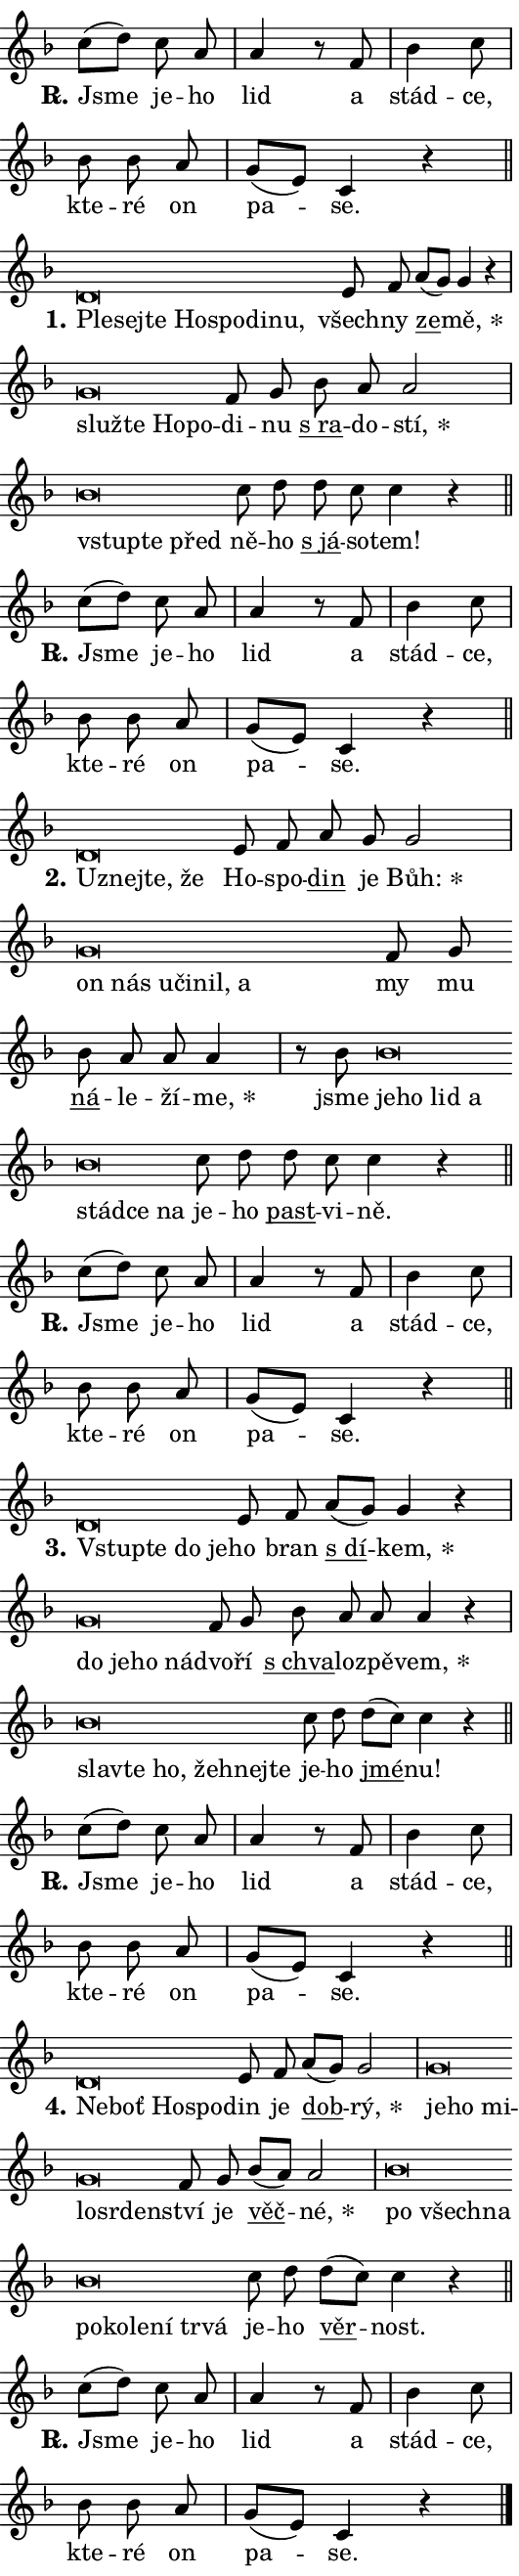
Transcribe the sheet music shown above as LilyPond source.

\version "2.24.0"
\header { tagline = "" }
\paper {
  indent = 0\cm
  top-margin = 0\cm
  right-margin = 0.13\cm % to fit lyric hyphens
  bottom-margin = 0\cm
  left-margin = 0\cm
  paper-width = 9\cm
  page-breaking = #ly:one-page-breaking
  system-system-spacing.basic-distance = #11
  score-system-spacing.basic-distance = #11
  ragged-last = ##f
}


%% Author: Thomas Morley
%% https://lists.gnu.org/archive/html/lilypond-user/2020-05/msg00002.html
#(define (line-position grob)
"Returns position of @var[grob} in current system:
   @code{'start}, if at first time-step
   @code{'end}, if at last time-step
   @code{'middle} otherwise
"
  (let* ((col (ly:item-get-column grob))
         (ln (ly:grob-object col 'left-neighbor))
         (rn (ly:grob-object col 'right-neighbor))
         (col-to-check-left (if (ly:grob? ln) ln col))
         (col-to-check-right (if (ly:grob? rn) rn col))
         (break-dir-left
           (and
             (ly:grob-property col-to-check-left 'non-musical #f)
             (ly:item-break-dir col-to-check-left)))
         (break-dir-right
           (and
             (ly:grob-property col-to-check-right 'non-musical #f)
             (ly:item-break-dir col-to-check-right))))
        (cond ((eqv? 1 break-dir-left) 'start)
              ((eqv? -1 break-dir-right) 'end)
              (else 'middle))))

#(define (tranparent-at-line-position vctor)
  (lambda (grob)
  "Relying on @code{line-position} select the relevant enry from @var{vctor}.
Used to determine transparency,"
    (case (line-position grob)
      ((end) (not (vector-ref vctor 0)))
      ((middle) (not (vector-ref vctor 1)))
      ((start) (not (vector-ref vctor 2))))))

noteHeadBreakVisibility =
#(define-music-function (break-visibility)(vector?)
"Makes @code{NoteHead}s transparent relying on @var{break-visibility}"
#{
  \override NoteHead.transparent =
    #(tranparent-at-line-position break-visibility)
#})

#(define delete-ledgers-for-transparent-note-heads
  (lambda (grob)
    "Reads whether a @code{NoteHead} is transparent.
If so this @code{NoteHead} is removed from @code{'note-heads} from
@var{grob}, which is supposed to be @code{LedgerLineSpanner}.
As a result ledgers are not printed for this @code{NoteHead}"
    (let* ((nhds-array (ly:grob-object grob 'note-heads))
           (nhds-list
             (if (ly:grob-array? nhds-array)
                 (ly:grob-array->list nhds-array)
                 '()))
           ;; Relies on the transparent-property being done before
           ;; Staff.LedgerLineSpanner.after-line-breaking is executed.
           ;; This is fragile ...
           (to-keep
             (remove
               (lambda (nhd)
                 (ly:grob-property nhd 'transparent #f))
               nhds-list)))
      ;; TODO find a better method to iterate over grob-arrays, similiar
      ;; to filter/remove etc for lists
      ;; For now rebuilt from scratch
      (set! (ly:grob-object grob 'note-heads)  '())
      (for-each
        (lambda (nhd)
          (ly:pointer-group-interface::add-grob grob 'note-heads nhd))
        to-keep))))

squashNotes = {
  \override NoteHead.X-extent = #'(-0.2 . 0.2)
  \override NoteHead.Y-extent = #'(-0.75 . 0)
  \override NoteHead.stencil =
    #(lambda (grob)
       (let ((pos (ly:grob-property grob 'staff-position)))
         (begin
           (if (< pos -7) (display "ERROR: Lower brevis then expected\n") (display ""))
           (if (<= pos -6) ly:text-interface::print ly:note-head::print))))
}
unSquashNotes = {
  \revert NoteHead.X-extent
  \revert NoteHead.Y-extent
  \revert NoteHead.stencil
}

hideNotes = \noteHeadBreakVisibility #begin-of-line-visible
unHideNotes = \noteHeadBreakVisibility #all-visible

% work-around for resetting accidentals
% https://lilypond.org/doc/v2.23/Documentation/notation/displaying-rhythms#unmetered-music
cadenzaMeasure = {
  \cadenzaOff
  \partial 1024 s1024
  \cadenzaOn
}

#(define-markup-command (accent layout props text) (markup?)
  "Underline accented syllable"
  (interpret-markup layout props
    #{\markup \override #'(offset . 4.3) \underline { #text }#}))

responsum = \markup \concat {
  "R" \hspace #-1.05 \path #0.1 #'((moveto 0 0.07) (lineto 0.9 0.8)) \hspace #0.05 "."
}

spaceSize = #0.6828661417322834 % exact space size for TeX Gyre Schola

\layout {
  \context {
    \Staff
    \remove "Time_signature_engraver"
    \override LedgerLineSpanner.after-line-breaking = #delete-ledgers-for-transparent-note-heads
  }
  \context {
    \Lyrics {
      \override LyricSpace.minimum-distance = \spaceSize
      \override LyricText.font-name = #"TeX Gyre Schola"
      \override LyricText.font-size = 1
      \override StanzaNumber.font-name = #"TeX Gyre Schola Bold"
      \override StanzaNumber.font-size = 1
    }
  }
  \context {
    \Score 
    \override NoteHead.text =
      #(lambda (grob) 
        (let ((pos (ly:grob-property grob 'staff-position)))
          #{\markup {
            \combine
              \halign #-0.55 \raise #(if (= pos -6) 0 0.5) \override #'(thickness . 2) \draw-line #'(3.2 . 0)
              \musicglyph "noteheads.sM1"
          }#}))
  }
}

% magnetic-lyrics.ily
%
%   written by
%     Jean Abou Samra <jean@abou-samra.fr>
%     Werner Lemberg <wl@gnu.org>
%
%   adapted by
%     Jiri Hon <jiri.hon@gmail.com>
%
% Version 2022-Apr-15

% https://www.mail-archive.com/lilypond-user@gnu.org/msg149350.html

#(define (Left_hyphen_pointer_engraver context)
   "Collect syllable-hyphen-syllable occurrences in lyrics and store
them in properties.  This engraver only looks to the left.  For
example, if the lyrics input is @code{foo -- bar}, it does the
following.

@itemize @bullet
@item
Set the @code{text} property of the @code{LyricHyphen} grob between
@q{foo} and @q{bar} to @code{foo}.

@item
Set the @code{left-hyphen} property of the @code{LyricText} grob with
text @q{foo} to the @code{LyricHyphen} grob between @q{foo} and
@q{bar}.
@end itemize

Use this auxiliary engraver in combination with the
@code{lyric-@/text::@/apply-@/magnetic-@/offset!} hook."
   (let ((hyphen #f)
         (text #f))
     (make-engraver
      (acknowledgers
       ((lyric-syllable-interface engraver grob source-engraver)
        (set! text grob)))
      (end-acknowledgers
       ((lyric-hyphen-interface engraver grob source-engraver)
        ;(when (not (grob::has-interface grob 'lyric-space-interface))
          (set! hyphen grob)));)
      ((stop-translation-timestep engraver)
       (when (and text hyphen)
         (ly:grob-set-object! text 'left-hyphen hyphen))
       (set! text #f)
       (set! hyphen #f)))))

#(define (lyric-text::apply-magnetic-offset! grob)
   "If the space between two syllables is less than the value in
property @code{LyricText@/.details@/.squash-threshold}, move the right
syllable to the left so that it gets concatenated with the left
syllable.

Use this function as a hook for
@code{LyricText@/.after-@/line-@/breaking} if the
@code{Left_@/hyphen_@/pointer_@/engraver} is active."
   (let ((hyphen (ly:grob-object grob 'left-hyphen #f)))
     (when hyphen
       (let ((left-text (ly:spanner-bound hyphen LEFT)))
         (when (grob::has-interface left-text 'lyric-syllable-interface)
           (let* ((common (ly:grob-common-refpoint grob left-text X))
                  (this-x-ext (ly:grob-extent grob common X))
                  (left-x-ext
                   (begin
                     ;; Trigger magnetism for left-text.
                     (ly:grob-property left-text 'after-line-breaking)
                     (ly:grob-extent left-text common X)))
                  ;; `delta` is the gap width between two syllables.
                  (delta (- (interval-start this-x-ext)
                            (interval-end left-x-ext)))
                  (details (ly:grob-property grob 'details))
                  (threshold (assoc-get 'squash-threshold details 0.2)))
             (when (< delta threshold)
               (let* (;; We have to manipulate the input text so that
                      ;; ligatures crossing syllable boundaries are not
                      ;; disabled.  For languages based on the Latin
                      ;; script this is essentially a beautification.
                      ;; However, for non-Western scripts it can be a
                      ;; necessity.
                      (lt (ly:grob-property left-text 'text))
                      (rt (ly:grob-property grob 'text))
                      (is-space (grob::has-interface hyphen 'lyric-space-interface))
                      (space (if is-space " " ""))
                      (extra-delta (if is-space spaceSize 0))
                      ;; Append new syllable.
                      (ltrt-space (if (and (string? lt) (string? rt))
                                (string-append lt space rt)
                                (make-concat-markup (list lt space rt))))
                      ;; Right-align `ltrt` to the right side.
                      (ltrt-space-markup (grob-interpret-markup
                               grob
                               (make-translate-markup
                                (cons (interval-length this-x-ext) 0)
                                (make-right-align-markup ltrt-space)))))
                 (begin
                   ;; Don't print `left-text`.
                   (ly:grob-set-property! left-text 'stencil #f)
                   ;; Set text and stencil (which holds all collected
                   ;; syllables so far) and shift it to the left.
                   (ly:grob-set-property! grob 'text ltrt-space)
                   (ly:grob-set-property! grob 'stencil ltrt-space-markup)
                   (ly:grob-translate-axis! grob (- (- delta extra-delta)) X))))))))))


#(define (lyric-hyphen::displace-bounds-first grob)
   ;; Make very sure this callback isn't triggered too early.
   (let ((left (ly:spanner-bound grob LEFT))
         (right (ly:spanner-bound grob RIGHT)))
     (ly:grob-property left 'after-line-breaking)
     (ly:grob-property right 'after-line-breaking)
     (ly:lyric-hyphen::print grob)))

squashThreshold = #0.4

\layout {
  \context {
    \Lyrics
    \consists #Left_hyphen_pointer_engraver
    \override LyricText.after-line-breaking =
      #lyric-text::apply-magnetic-offset!
    \override LyricHyphen.stencil = #lyric-hyphen::displace-bounds-first
    \override LyricText.details.squash-threshold = \squashThreshold
    \override LyricHyphen.minimum-distance = 0
    \override LyricHyphen.minimum-length = \squashThreshold
  }
}

squashText = \override LyricText.details.squash-threshold = 9999
unSquashText = \override LyricText.details.squash-threshold = \squashThreshold

leftText = \override LyricText.self-alignment-X = #LEFT
unLeftText = \revert LyricText.self-alignment-X

starOffset = #(lambda (grob) 
                (let ((x_offset (ly:self-alignment-interface::aligned-on-x-parent grob)))
                  (if (= x_offset 0) 0 (+ x_offset 1.2))))

star = #(define-music-function (syllable)(string?)
"Append star separator at the end of a syllable"
#{
  \once \override LyricText.X-offset = #starOffset
  \lyricmode { \markup {
    #syllable
    \override #'((font-name . "TeX Gyre Schola Bold")) \hspace #0.2 \lower #0.65 \larger "*"
  } }
#})

starAccent = #(define-music-function (syllable)(string?)
"Append star separator at the end of a syllable and make accent"
#{
  \once \override LyricText.X-offset = #starOffset
  \lyricmode { \markup {
    \accent #syllable
    \override #'((font-name . "TeX Gyre Schola Bold")) \hspace #0.2 \lower #0.65 \larger "*"
  } }
#})

breath = #(define-music-function (syllable)(string?)
"Append breathing indicator at the end of a syllable"
#{
  \lyricmode { \markup { #syllable "+" } }
#})

optionalBreath = #(define-music-function (syllable)(string?)
"Append optional breathing indicator at the end of a syllable"
#{
  \lyricmode { \markup { #syllable "(+)" } }
#})


\score {
    <<
        \new Voice = "melody" { \cadenzaOn \key f \major \relative { c''8[( d)] c a \cadenzaMeasure \bar "|" a4 r8 f \cadenzaMeasure \bar "|" bes4 c8 \cadenzaMeasure \bar "|" bes bes a \cadenzaMeasure \bar "|" g[( e)] c4 r \cadenzaMeasure \bar "||" \break } }
        \new Lyrics \lyricsto "melody" { \lyricmode { \set stanza = \responsum
Jsme je -- ho lid a stád -- ce, kte -- ré on pa -- se. } }
    >>
    \layout {}
}

\score {
    <<
        \new Voice = "melody" { \cadenzaOn \key f \major \relative { \squashNotes d'\breve*1/16 \hideNotes \breve*1/16 \bar "" \breve*1/16 \bar "" \breve*1/16 \bar "" \breve*1/16 \bar "" \breve*1/16 \breve*1/16 \bar "" \unHideNotes \unSquashNotes e8 f \bar "" a[( g)] g4 r \cadenzaMeasure \bar "|" \squashNotes g\breve*1/16 \hideNotes \breve*1/16 \bar "" \breve*1/16 \breve*1/16 \bar "" \unHideNotes \unSquashNotes f8 g \bar "" bes a a2 \cadenzaMeasure \bar "|" \squashNotes bes\breve*1/16 \hideNotes \breve*1/16 \breve*1/16 \bar "" \unHideNotes \unSquashNotes c8 d \bar "" d c c4 r \cadenzaMeasure \bar "||" \break } }
        \new Lyrics \lyricsto "melody" { \lyricmode { \set stanza = "1."
\leftText Ple -- \squashText sej -- te Ho -- spo -- di -- nu, \unLeftText \unSquashText všech -- ny \markup \accent ze -- \star mě, \leftText služ -- \squashText te Ho -- po -- \unLeftText \unSquashText di -- nu \markup \accent "s ra" -- do -- \star stí, \leftText vstup -- \squashText te před \unLeftText \unSquashText ně -- ho \markup \accent "s já" -- so -- tem! } }
    >>
    \layout {}
}

\score {
    <<
        \new Voice = "melody" { \cadenzaOn \key f \major \relative { c''8[( d)] c a \cadenzaMeasure \bar "|" a4 r8 f \cadenzaMeasure \bar "|" bes4 c8 \cadenzaMeasure \bar "|" bes bes a \cadenzaMeasure \bar "|" g[( e)] c4 r \cadenzaMeasure \bar "||" \break } }
        \new Lyrics \lyricsto "melody" { \lyricmode { \set stanza = \responsum
Jsme je -- ho lid a stád -- ce, kte -- ré on pa -- se. } }
    >>
    \layout {}
}

\score {
    <<
        \new Voice = "melody" { \cadenzaOn \key f \major \relative { \squashNotes d'\breve*1/16 \hideNotes \breve*1/16 \bar "" \breve*1/16 \breve*1/16 \bar "" \unHideNotes \unSquashNotes e8 f \bar "" a g g2 \cadenzaMeasure \bar "|" \squashNotes g\breve*1/16 \hideNotes \breve*1/16 \bar "" \breve*1/16 \bar "" \breve*1/16 \bar "" \breve*1/16 \breve*1/16 \bar "" \unHideNotes \unSquashNotes f8 g \bar "" bes a a a4 \cadenzaMeasure \bar "|" r8 bes \squashNotes bes\breve*1/16 \hideNotes \breve*1/16 \bar "" \breve*1/16 \bar "" \breve*1/16 \bar "" \breve*1/16 \bar "" \breve*1/16 \breve*1/16 \bar "" \unHideNotes \unSquashNotes c8 d \bar "" d c c4 r \cadenzaMeasure \bar "||" \break } }
        \new Lyrics \lyricsto "melody" { \lyricmode { \set stanza = "2."
\leftText U -- \squashText znej -- te, že \unLeftText \unSquashText Ho -- spo -- \markup \accent din je \star Bůh: \leftText on \squashText nás u -- či -- nil, a \unLeftText \unSquashText my mu \markup \accent ná -- le -- ží -- \star me, jsme \leftText je -- \squashText ho lid a stád -- ce na \unLeftText \unSquashText je -- ho \markup \accent past -- vi -- ně. } }
    >>
    \layout {}
}

\score {
    <<
        \new Voice = "melody" { \cadenzaOn \key f \major \relative { c''8[( d)] c a \cadenzaMeasure \bar "|" a4 r8 f \cadenzaMeasure \bar "|" bes4 c8 \cadenzaMeasure \bar "|" bes bes a \cadenzaMeasure \bar "|" g[( e)] c4 r \cadenzaMeasure \bar "||" \break } }
        \new Lyrics \lyricsto "melody" { \lyricmode { \set stanza = \responsum
Jsme je -- ho lid a stád -- ce, kte -- ré on pa -- se. } }
    >>
    \layout {}
}

\score {
    <<
        \new Voice = "melody" { \cadenzaOn \key f \major \relative { \squashNotes d'\breve*1/16 \hideNotes \breve*1/16 \bar "" \breve*1/16 \breve*1/16 \bar "" \unHideNotes \unSquashNotes e8 f \bar "" a[( g)] g4 r \cadenzaMeasure \bar "|" \squashNotes g\breve*1/16 \hideNotes \breve*1/16 \bar "" \breve*1/16 \breve*1/16 \bar "" \unHideNotes \unSquashNotes f8 g \bar "" bes a a a4 r \cadenzaMeasure \bar "|" \squashNotes bes\breve*1/16 \hideNotes \breve*1/16 \bar "" \breve*1/16 \bar "" \breve*1/16 \bar "" \breve*1/16 \breve*1/16 \bar "" \unHideNotes \unSquashNotes c8 d \bar "" d[( c)] c4 r \cadenzaMeasure \bar "||" \break } }
        \new Lyrics \lyricsto "melody" { \lyricmode { \set stanza = "3."
\leftText Vstup -- \squashText te do je -- \unLeftText \unSquashText ho bran \markup \accent "s dí" -- \star kem, \leftText do \squashText je -- ho ná -- \unLeftText \unSquashText dvo -- ří \markup \accent "s chva" -- lo -- zpě -- \star vem, \leftText sla -- \squashText vte ho, žeh -- nej -- te \unLeftText \unSquashText je -- ho \markup \accent jmé -- nu! } }
    >>
    \layout {}
}

\score {
    <<
        \new Voice = "melody" { \cadenzaOn \key f \major \relative { c''8[( d)] c a \cadenzaMeasure \bar "|" a4 r8 f \cadenzaMeasure \bar "|" bes4 c8 \cadenzaMeasure \bar "|" bes bes a \cadenzaMeasure \bar "|" g[( e)] c4 r \cadenzaMeasure \bar "||" \break } }
        \new Lyrics \lyricsto "melody" { \lyricmode { \set stanza = \responsum
Jsme je -- ho lid a stád -- ce, kte -- ré on pa -- se. } }
    >>
    \layout {}
}

\score {
    <<
        \new Voice = "melody" { \cadenzaOn \key f \major \relative { \squashNotes d'\breve*1/16 \hideNotes \breve*1/16 \bar "" \breve*1/16 \breve*1/16 \bar "" \unHideNotes \unSquashNotes e8 f \bar "" a[( g)] g2 \cadenzaMeasure \bar "|" \squashNotes g\breve*1/16 \hideNotes \breve*1/16 \bar "" \breve*1/16 \bar "" \breve*1/16 \bar "" \breve*1/16 \breve*1/16 \bar "" \unHideNotes \unSquashNotes f8 g \bar "" bes[( a)] a2 \cadenzaMeasure \bar "|" \squashNotes bes\breve*1/16 \hideNotes \breve*1/16 \bar "" \breve*1/16 \bar "" \breve*1/16 \bar "" \breve*1/16 \bar "" \breve*1/16 \bar "" \breve*1/16 \bar "" \breve*1/16 \breve*1/16 \bar "" \unHideNotes \unSquashNotes c8 d \bar "" d[( c)] c4 r \cadenzaMeasure \bar "||" \break } }
        \new Lyrics \lyricsto "melody" { \lyricmode { \set stanza = "4."
\leftText Ne -- \squashText boť Ho -- spo -- \unLeftText \unSquashText din je \markup \accent dob -- \star rý, \leftText je -- \squashText ho mi -- lo -- sr -- den -- \unLeftText \unSquashText ství je \markup \accent věč -- \star né, \leftText po \squashText všech -- na po -- ko -- le -- ní tr -- vá \unLeftText \unSquashText je -- ho \markup \accent věr -- nost. } }
    >>
    \layout {}
}

\score {
    <<
        \new Voice = "melody" { \cadenzaOn \key f \major \relative { c''8[( d)] c a \cadenzaMeasure \bar "|" a4 r8 f \cadenzaMeasure \bar "|" bes4 c8 \cadenzaMeasure \bar "|" bes bes a \cadenzaMeasure \bar "|" g[( e)] c4 r \cadenzaMeasure \bar "||" \break } \bar "|." }
        \new Lyrics \lyricsto "melody" { \lyricmode { \set stanza = \responsum
Jsme je -- ho lid a stád -- ce, kte -- ré on pa -- se. } }
    >>
    \layout {}
}
